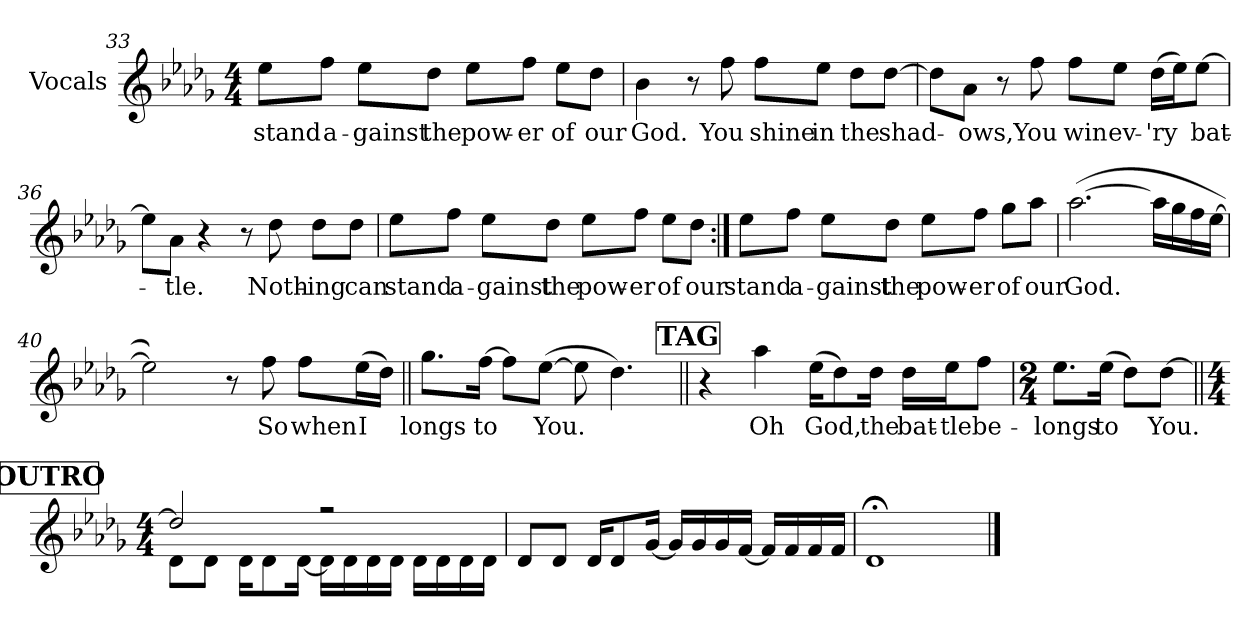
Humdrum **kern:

**kern	**text
*part1	*part1
*staff1	*staff1
*I"Vocals	*
!!LO:LB:g=z
*clefG2	*
*k[b-e-a-d-g-]	*
*D-:	*
*M4/4	*
=33	=33
!	!LO:LY:b
8ee-\L	stand
!	!LO:LY:b
8ff\J	a-
!	!LO:LY:b
8ee-\L	-gainst
!	!LO:LY:b
8dd-\J	the
!	!LO:LY:b
8ee-\L	pow-
!	!LO:LY:b
8ff\J	-er
!	!LO:LY:b
8ee-\L	of
!	!LO:LY:b
8dd-\J	our
=34	=34
!	!LO:LY:b
4b-\	God.
8r	.
!	!LO:LY:b
8ff\	You
!	!LO:LY:b
8ff\L	shine
!	!LO:LY:b
8ee-\J	in
!	!LO:LY:b
8dd-\L	the
!	!LO:LY:b
[8dd-\J	shad-
!!LO:LB:g=z
=35	=35
8dd-\L]	.
!	!LO:LY:b
8a-\J	-ows,
8r	.
!	!LO:LY:b
8ff\	You
!	!LO:LY:b
8ff\L	win
!	!LO:LY:b
8ee-\J	ev-
!	!LO:LY:b
(>16dd-\LL	-'ry
16ee-\J)	.
!	!LO:LY:b
[8ee-\J	bat-
=36	=36
8ee-\L]	.
!	!LO:LY:b
8a-\J	-tle.
4r	.
8r	.
!	!LO:LY:b
8dd-\	Noth-
!	!LO:LY:b
8dd-\L	-ing
!	!LO:LY:b
8dd-\J	can
!!LO:LB:g=z
=37	=37
!	!LO:LY:b
8ee-\L	stand
!	!LO:LY:b
8ff\J	a-
!	!LO:LY:b
8ee-\L	-gainst
!	!LO:LY:b
8dd-\J	the
!	!LO:LY:b
8ee-\L	pow-
!	!LO:LY:b
8ff\J	-er
!	!LO:LY:b
8ee-\L	of
!	!LO:LY:b
8dd-\J	our
=38:|!	=38:|!
!	!LO:LY:b
8ee-\L	stand
!	!LO:LY:b
8ff\J	a-
!	!LO:LY:b
8ee-\L	-gainst
!	!LO:LY:b
8dd-\J	the
!	!LO:LY:b
8ee-\L	pow-
!	!LO:LY:b
8ff\J	-er
!	!LO:LY:b
8gg-\L	of
!	!LO:LY:b
8aa-\J	our
!!LO:LB:g=z
=39	=39
!	!LO:LY:b
(>[2.aa-\	God.
16aa-\LL]	.
16gg-\	.
16ff\	.
[16ee-\JJ	.
=40	=40
2ee-\])	.
8r	.
!	!LO:LY:b
8ff\	So
!	!LO:LY:b
8ff\L	when
!	!LO:LY:b
(>16ee-\L	I
16dd-\JJ)	.
!!LO:LB:g=z
=41||	=41||
!	!LO:LY:b
8.gg-\L	­longs
!	!LO:LY:b
[16ff\Jk	to
8ff\L]	.
!	!LO:LY:b
(>[8ee-\J	You.
8ee-\]	.
4.dd-\)	.
!!LO:REH:place=s1:a:B:t=TAG
=42||	=42||
4r	.
!	!LO:LY:b
4aa-\	Oh
!	!LO:LY:b
(>16ee-\KL	God,
8dd-\)	.
!	!LO:LY:b
16dd-\Jk	the
!	!LO:LY:b
16dd-\LL	bat-
!	!LO:LY:b
16ee-\J	-tle
!	!LO:LY:b
8ff\J	be-
=43	=43
*M2/4	*
!	!LO:LY:b
8.ee-\L	-longs
!	!LO:LY:b
(>16ee-\Jk	to
8dd-\L)	.
!	!LO:LY:b
[8dd-\J	You.
!!LO:PB:g=z
!!LO:REH:place=s1:a:B:t=OUTRO
=44||	=44||
*M4/4	*
*^	*
2dd-/]	8d-!\L	.
.	8d-!\J	.
.	16d-!\KL	.
.	8d-!\	.
.	[<16d-!\Jk	.
2rff	16d-!\LL]	.
.	16d-!\	.
.	16d-!\	.
.	16d-!\JJ	.
.	16d-!\LL	.
.	16d-!\	.
.	16d-!\	.
.	16d-!\JJ	.
*v	*v	*
!!LO:LB:g=z
=45	=45
8d-!/L	.
8d-!/J	.
16d-!/KL	.
8d-!/	.
[16g-!/Jk	.
16g-!/LL]	.
16g-!/	.
16g-!/	.
[16f!/JJ	.
16f!/LL]	.
16f!/	.
16f!/	.
16f!/JJ	.
=46	=46
1d-;<!	.
==	==
*-	*-
